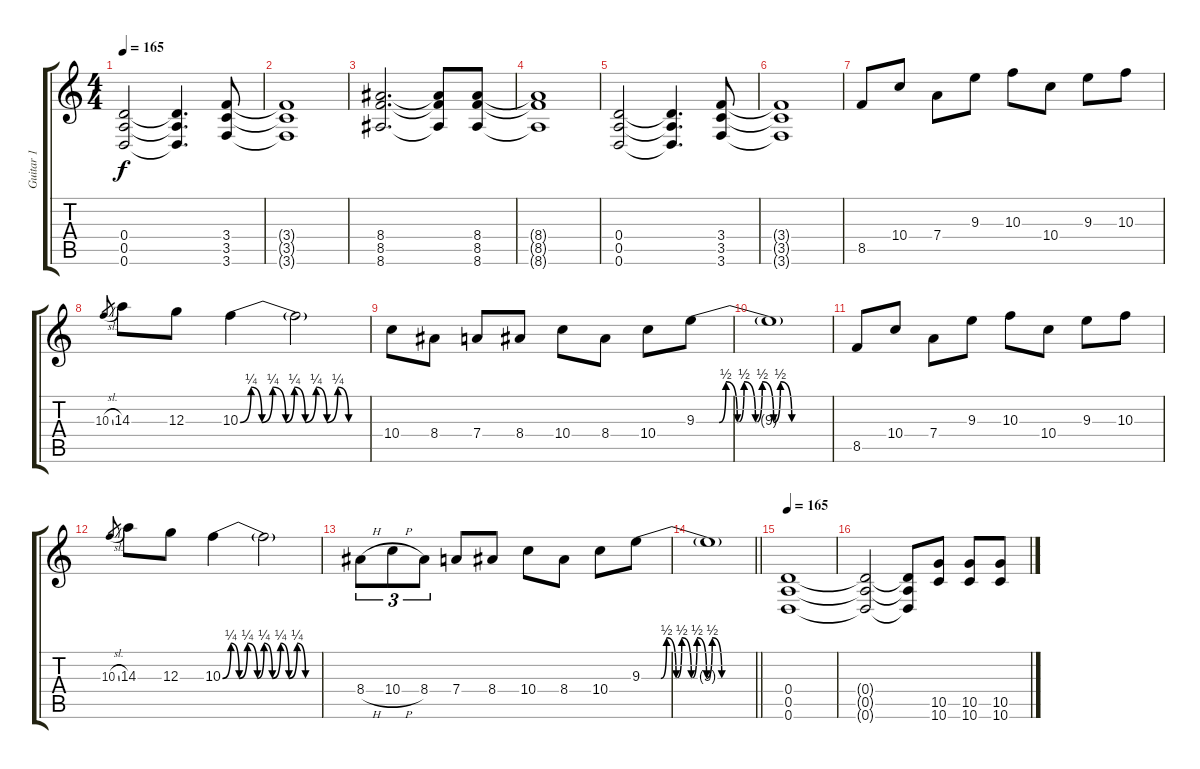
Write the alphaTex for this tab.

\track ("Guitar 1" "Guitar 1") {instrument distortionguitar}
\staff {score tabs}
\tuning (E4 B3 G3 D3 A2 D2) {hide}
\ts (4 4)
\tempo 165
\clef g2
\ks c
(0.4 0.5 0.6).2{dy f} (0.4{t} 0.5{t} 0.6{t}).4{d} (3.4 3.5 3.6).8 |
(3.4{t} 3.5{t} 3.6{t}).1 |
(8.4 8.5 8.6).2{d} (8.4{t} 8.5{t} 8.6{t}).8 (8.4 8.5 8.6).8 |
(8.4{t} 8.5{t} 8.6{t}).1 |
(0.4 0.5 0.6).2 (0.4{t} 0.5{t} 0.6{t}).4{d} (3.4 3.5 3.6).8 |
(3.4{t} 3.5{t} 3.6{t}).1 |
8.5.8{volume 12 balance 13} 10.4.8 7.4.8 9.3.8 10.3.8 10.4.8 9.3.8 10.3.8 |
10.3{sl}.8{gr} 14.3.8 12.3.8 10.3{be (custom 0 0 5 1 10 0 15 1 21 0 25 1 30 0 35 1 40 0 45 1 50 0 60 0)}.4 10.3{t}.2 |
10.4.8 8.4.8 7.4.8 8.4.8 10.4.8 8.4.8 10.4.8 9.3{be (custom 0 0 10 0 13 2 18 0 21 2 26 0 29 2 34 0 37 2 42 0 60 0)}.8 |
9.3{t}.1 |
8.5.8{volume 13 balance 13} 10.4.8 7.4.8 9.3.8 10.3.8 10.4.8 9.3.8 10.3.8 |
10.3{sl}.8{gr} 14.3.8 12.3.8 10.3{be (custom 0 0 5 1 10 0 15 1 21 0 25 1 30 0 35 1 40 0 45 1 50 0 60 0)}.4 10.3{t}.2 |
8.4{h}.8{tu (3 2)} 10.4{h}.8{tu (3 2)} 8.4.8{tu (3 2)} 7.4.8 8.4.8 10.4.8 8.4.8 10.4.8 9.3{be (custom 0 0 10 0 13 2 18 0 21 2 26 0 29 2 34 0 37 2 42 0 60 0)}.8 |
\barLineRight lightlight
9.3{t}.1 |
\tempo 165
(0.4 0.5 0.6).1{volume 10 balance 8} |
(0.4{t} 0.5{t} 0.6{t}).2 (0.4{t} 0.5{t} 0.6{t}).8 (10.5 10.6).8 (10.5 10.6).8 (10.5 10.6).8
